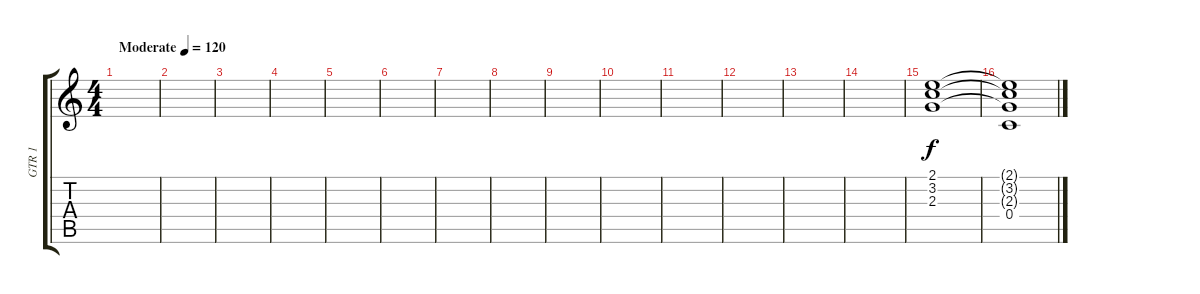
\track ("GTR 1" "GTR 1") {instrument distortionguitar}
\staff {score tabs}
\tuning (D4 A3 F3 C3 G2 C2) {hide}
\ts (4 4)
\tempo (120 "Moderate")
\clef g2
\ks c
|
|
|
|
|
|
|
|
|
|
|
|
|
|
(2.1 3.2 2.3).1{volume 10} |
(2.1{t} 3.2{t} 2.3{t} 0.4).1
